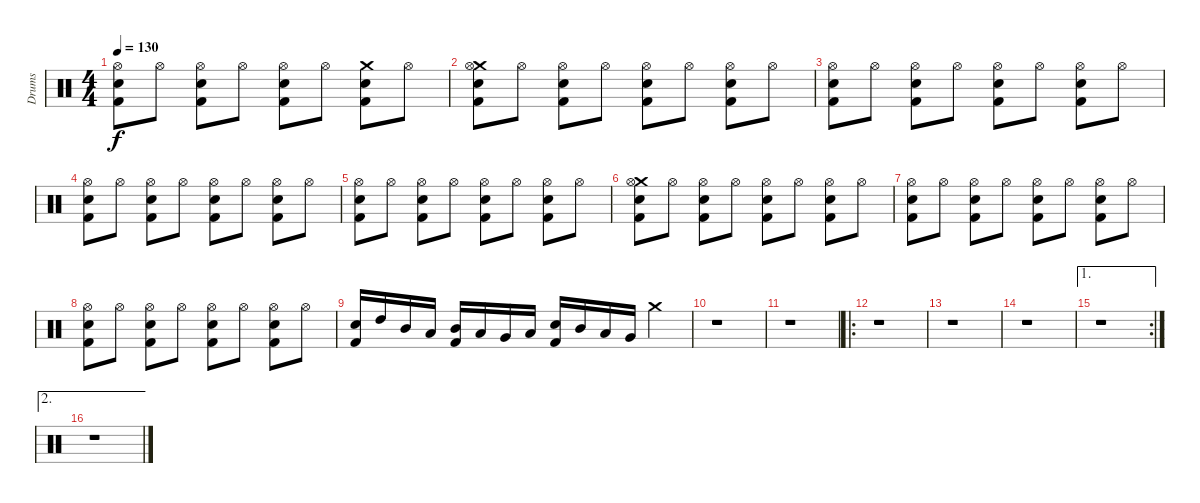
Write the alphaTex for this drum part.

\track ("Drums" "Drums") {instrument percussion}
\staff {score}
\articulation defaults
\ts (4 4)
\tempo 130
\clef neutral
\ks c
("Kick (hit) 2" "Hi-Hat (open)" "Snare (hit) 2").8{dy f} "Hi-Hat (open)".8 ("Kick (hit) 2" "Hi-Hat (open)" "Snare (hit) 2").8 "Hi-Hat (open)".8 ("Kick (hit) 2" "Hi-Hat (open)" "Snare (hit) 2").8 "Hi-Hat (open)".8 ("Kick (hit) 2" "Crash medium (hit)" "Snare (hit) 2").8 "Hi-Hat (open)".8 |
("Kick (hit) 2" "Crash medium (hit)" "Hi-Hat (open)" "Snare (hit) 2").8 "Hi-Hat (open)".8 ("Kick (hit) 2" "Hi-Hat (open)" "Snare (hit) 2").8 "Hi-Hat (open)".8 ("Kick (hit) 2" "Hi-Hat (open)" "Snare (hit) 2").8 "Hi-Hat (open)".8 ("Kick (hit) 2" "Hi-Hat (open)" "Snare (hit) 2").8 "Hi-Hat (open)".8 |
("Kick (hit) 2" "Hi-Hat (open)" "Snare (hit) 2").8 "Hi-Hat (open)".8 ("Kick (hit) 2" "Hi-Hat (open)" "Snare (hit) 2").8 "Hi-Hat (open)".8 ("Kick (hit) 2" "Hi-Hat (open)" "Snare (hit) 2").8 "Hi-Hat (open)".8 ("Kick (hit) 2" "Hi-Hat (open)" "Snare (hit) 2").8 "Hi-Hat (open)".8 |
("Kick (hit) 2" "Hi-Hat (open)" "Snare (hit) 2").8 "Hi-Hat (open)".8 ("Kick (hit) 2" "Hi-Hat (open)" "Snare (hit) 2").8 "Hi-Hat (open)".8 ("Kick (hit) 2" "Hi-Hat (open)" "Snare (hit) 2").8 "Hi-Hat (open)".8 ("Kick (hit) 2" "Hi-Hat (open)" "Snare (hit) 2").8 "Hi-Hat (open)".8 |
("Kick (hit) 2" "Hi-Hat (open)" "Snare (hit) 2").8 "Hi-Hat (open)".8 ("Kick (hit) 2" "Hi-Hat (open)" "Snare (hit) 2").8 "Hi-Hat (open)".8 ("Kick (hit) 2" "Hi-Hat (open)" "Snare (hit) 2").8 "Hi-Hat (open)".8 ("Kick (hit) 2" "Hi-Hat (open)" "Snare (hit) 2").8 "Hi-Hat (open)".8 |
("Kick (hit) 2" "Crash medium (hit)" "Hi-Hat (open)" "Snare (hit) 2").8 "Hi-Hat (open)".8 ("Kick (hit) 2" "Hi-Hat (open)" "Snare (hit) 2").8 "Hi-Hat (open)".8 ("Kick (hit) 2" "Hi-Hat (open)" "Snare (hit) 2").8 "Hi-Hat (open)".8 ("Kick (hit) 2" "Hi-Hat (open)" "Snare (hit) 2").8 "Hi-Hat (open)".8 |
("Kick (hit) 2" "Hi-Hat (open)" "Snare (hit) 2").8 "Hi-Hat (open)".8 ("Kick (hit) 2" "Hi-Hat (open)" "Snare (hit) 2").8 "Hi-Hat (open)".8 ("Kick (hit) 2" "Hi-Hat (open)" "Snare (hit) 2").8 "Hi-Hat (open)".8 ("Kick (hit) 2" "Hi-Hat (open)" "Snare (hit) 2").8 "Hi-Hat (open)".8 |
("Kick (hit) 2" "Hi-Hat (open)" "Snare (hit) 2").8 "Hi-Hat (open)".8 ("Kick (hit) 2" "Hi-Hat (open)" "Snare (hit) 2").8 "Hi-Hat (open)".8 ("Kick (hit) 2" "Hi-Hat (open)" "Snare (hit) 2").8 "Hi-Hat (open)".8 ("Kick (hit) 2" "Hi-Hat (open)" "Snare (hit) 2").8 "Hi-Hat (open)".8 |
("Kick (hit) 2" "Snare (hit) 2").16 "High Tom (hit)".16 "Mid Tom (hit)".16 "Low Tom (hit)".16 ("Kick (hit) 2" "Mid Tom (hit)").16 "Low Tom (hit)".16 "Very Low Tom (hit)".16 "Low Floor Tom (hit)".16 ("Kick (hit) 2" "Snare (hit) 2").16 "Mid Tom (hit)".16 "Low Tom (hit)".16 "Very Low Tom (hit)".16 "Crash medium (hit)".4 |
r.1 |
r.1 |
\ro
r.1 |
r.1 |
r.1 |
\ae 1
\rc 2
r.1 |
\ae 2
r.1
